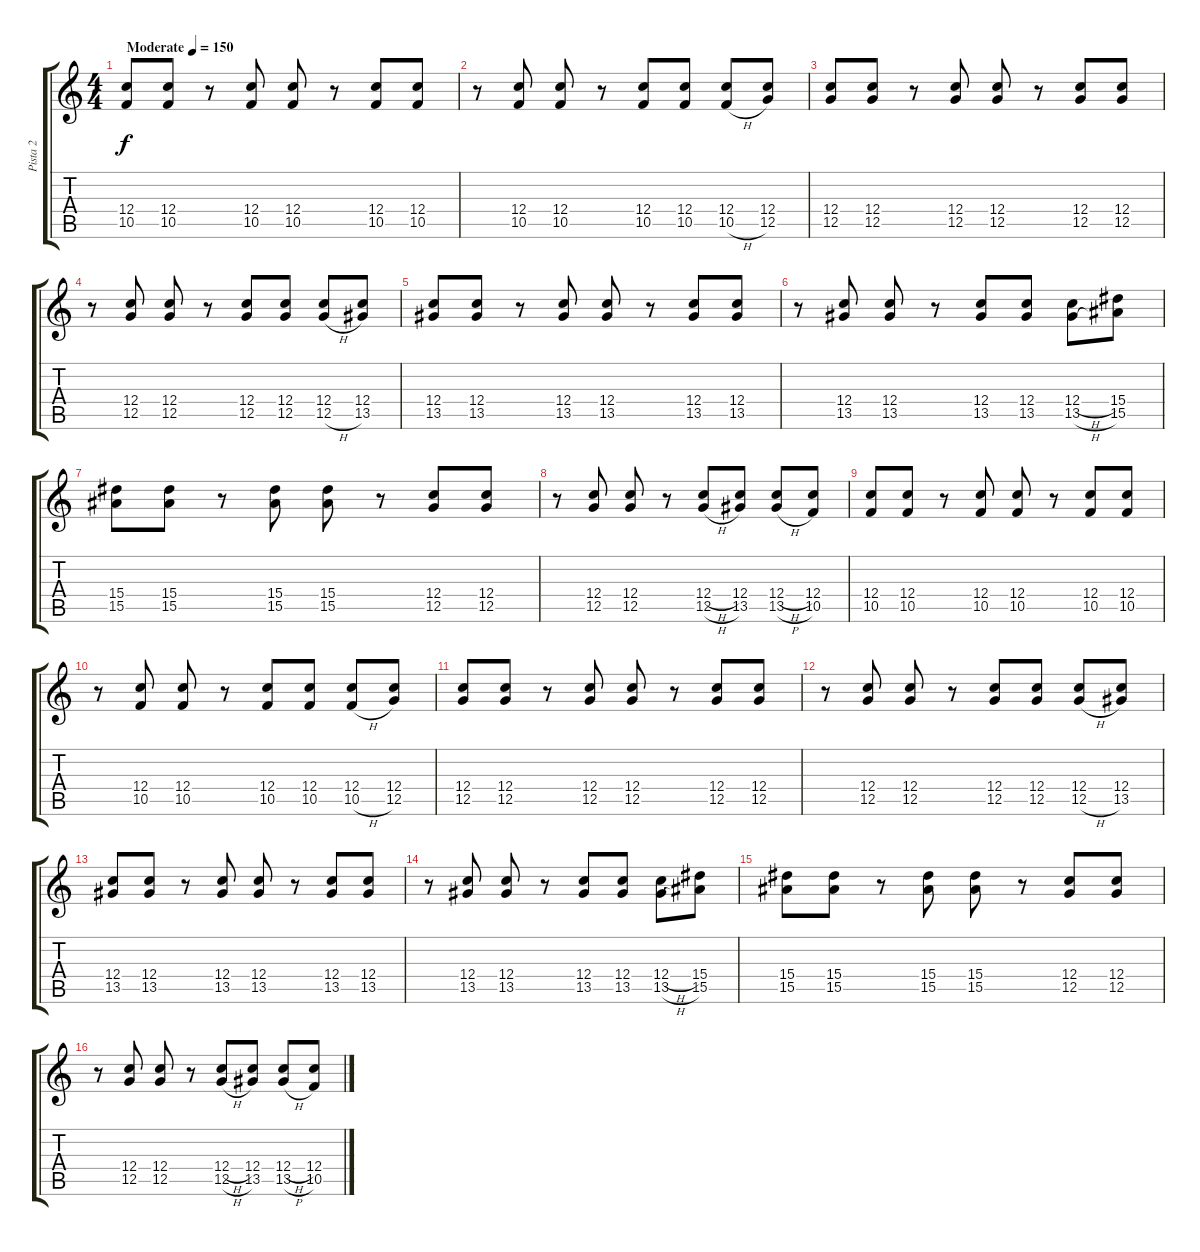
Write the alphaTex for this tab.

\track ("Pista 2" "Pista 2") {instrument distortionguitar}
\staff {score tabs}
\tuning (D4 A3 F3 C3 G2 C2) {hide}
\ts (4 4)
\tempo (150 "Moderate")
\clef g2
\ks c
(12.4 10.5).8{dy f instrument distortionguitar} (12.4 10.5).8 r.8 (12.4 10.5).8 (12.4 10.5).8 r.8 (12.4 10.5).8 (12.4 10.5).8 |
r.8 (12.4 10.5).8 (12.4 10.5).8 r.8 (12.4 10.5).8 (12.4 10.5).8 (12.4 10.5{h}).8 (12.4 12.5).8 |
(12.4 12.5).8 (12.4 12.5).8 r.8 (12.4 12.5).8 (12.4 12.5).8 r.8 (12.4 12.5).8 (12.4 12.5).8 |
r.8 (12.4 12.5).8 (12.4 12.5).8 r.8 (12.4 12.5).8 (12.4 12.5).8 (12.4 12.5{h}).8 (12.4 13.5).8 |
(12.4 13.5).8 (12.4 13.5).8 r.8 (12.4 13.5).8 (12.4 13.5).8 r.8 (12.4 13.5).8 (12.4 13.5).8 |
r.8 (12.4 13.5).8 (12.4 13.5).8 r.8 (12.4 13.5).8 (12.4 13.5).8 (12.4{h} 13.5{h}).8 (15.4 15.5).8 |
(15.4 15.5).8 (15.4 15.5).8 r.8 (15.4 15.5).8 (15.4 15.5).8 r.8 (12.4 12.5).8 (12.4 12.5).8 |
r.8 (12.4 12.5).8 (12.4 12.5).8 r.8 (12.4{h} 12.5{h}).8 (12.4 13.5).8 (12.4{h} 13.5{h}).8 (12.4 10.5).8 |
(12.4 10.5).8 (12.4 10.5).8 r.8 (12.4 10.5).8 (12.4 10.5).8 r.8 (12.4 10.5).8 (12.4 10.5).8 |
r.8 (12.4 10.5).8 (12.4 10.5).8 r.8 (12.4 10.5).8 (12.4 10.5).8 (12.4 10.5{h}).8 (12.4 12.5).8 |
(12.4 12.5).8 (12.4 12.5).8 r.8 (12.4 12.5).8 (12.4 12.5).8 r.8 (12.4 12.5).8 (12.4 12.5).8 |
r.8 (12.4 12.5).8 (12.4 12.5).8 r.8 (12.4 12.5).8 (12.4 12.5).8 (12.4 12.5{h}).8 (12.4 13.5).8 |
(12.4 13.5).8 (12.4 13.5).8 r.8 (12.4 13.5).8 (12.4 13.5).8 r.8 (12.4 13.5).8 (12.4 13.5).8 |
r.8 (12.4 13.5).8 (12.4 13.5).8 r.8 (12.4 13.5).8 (12.4 13.5).8 (12.4{h} 13.5{h}).8 (15.4 15.5).8 |
(15.4 15.5).8 (15.4 15.5).8 r.8 (15.4 15.5).8 (15.4 15.5).8 r.8 (12.4 12.5).8 (12.4 12.5).8 |
r.8 (12.4 12.5).8 (12.4 12.5).8 r.8 (12.4{h} 12.5{h}).8 (12.4 13.5).8 (12.4{h} 13.5{h}).8 (12.4 10.5).8
